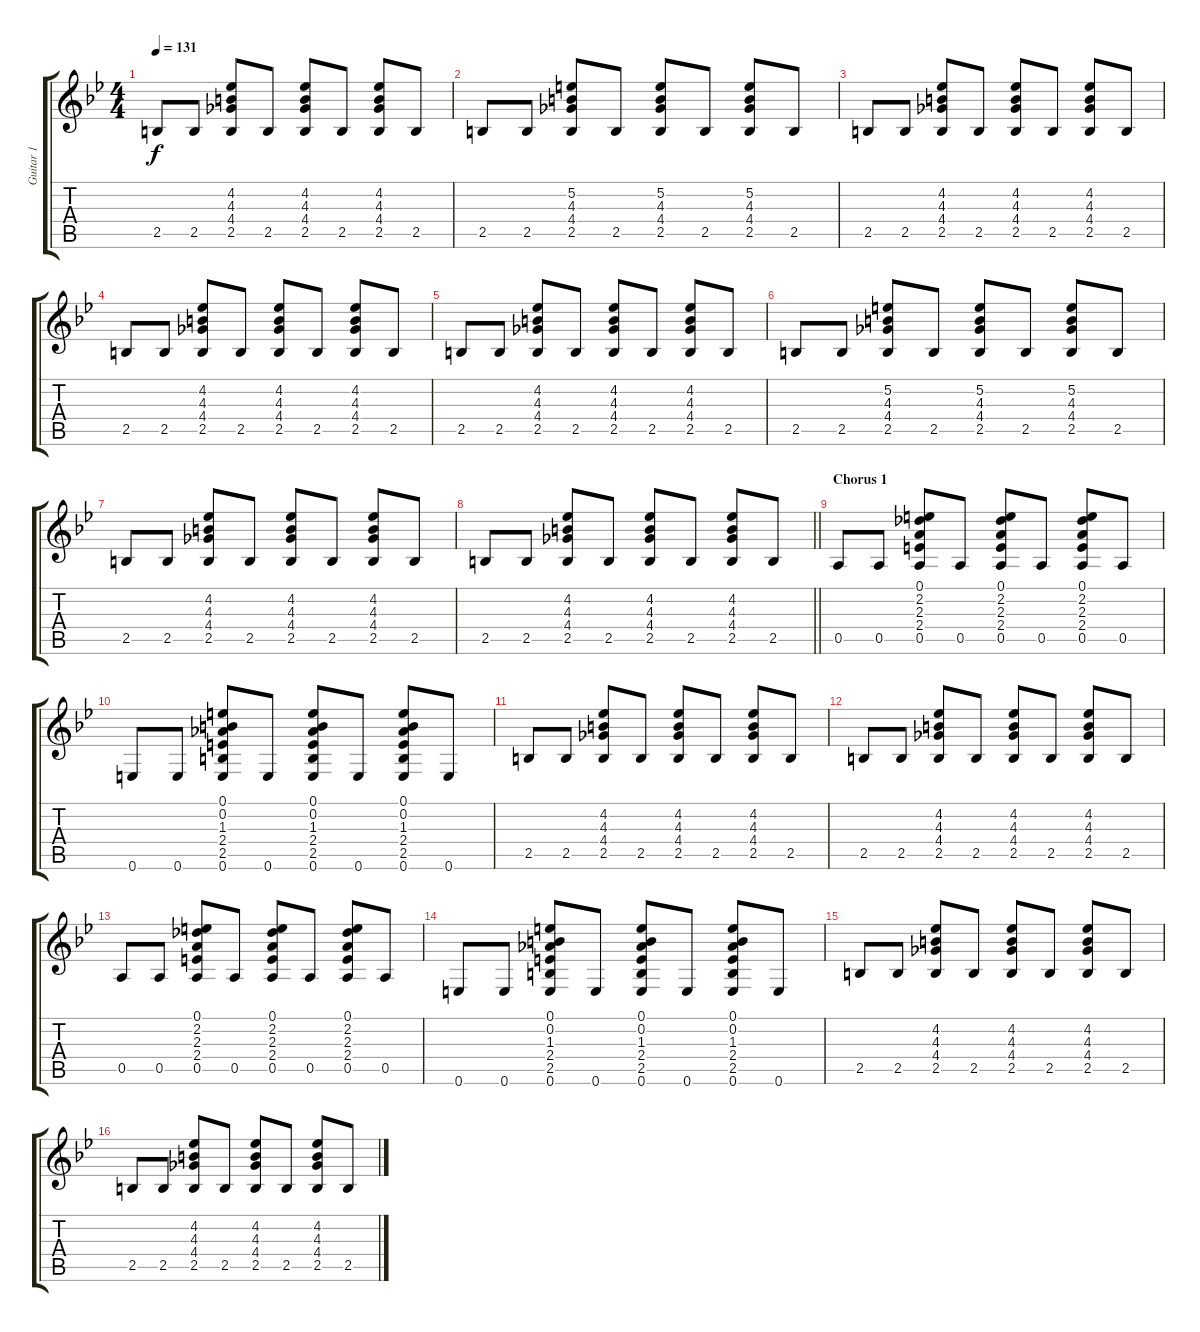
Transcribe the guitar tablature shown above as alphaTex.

\track ("Guitar 1" "Guitar 1") {instrument overdrivenguitar}
\staff {score tabs}
\tuning (E4 B3 G3 D3 A2 E2) {hide}
\ts (4 4)
\tempo 131
\clef g2
\ks bb
2.5.8{dy f} 2.5.8 (4.2 4.3 4.4 2.5).8 2.5.8 (4.2 4.3 4.4 2.5).8 2.5.8 (4.2 4.3 4.4 2.5).8 2.5.8 |
2.5.8 2.5.8 (5.2 4.3 4.4 2.5).8 2.5.8 (5.2 4.3 4.4 2.5).8 2.5.8 (5.2 4.3 4.4 2.5).8 2.5.8 |
2.5.8 2.5.8 (4.2 4.3 4.4 2.5).8 2.5.8 (4.2 4.3 4.4 2.5).8 2.5.8 (4.2 4.3 4.4 2.5).8 2.5.8 |
2.5.8 2.5.8 (4.2 4.3 4.4 2.5).8 2.5.8 (4.2 4.3 4.4 2.5).8 2.5.8 (4.2 4.3 4.4 2.5).8 2.5.8 |
2.5.8 2.5.8 (4.2 4.3 4.4 2.5).8 2.5.8 (4.2 4.3 4.4 2.5).8 2.5.8 (4.2 4.3 4.4 2.5).8 2.5.8 |
2.5.8 2.5.8 (5.2 4.3 4.4 2.5).8 2.5.8 (5.2 4.3 4.4 2.5).8 2.5.8 (5.2 4.3 4.4 2.5).8 2.5.8 |
2.5.8 2.5.8 (4.2 4.3 4.4 2.5).8 2.5.8 (4.2 4.3 4.4 2.5).8 2.5.8 (4.2 4.3 4.4 2.5).8 2.5.8 |
\barLineRight lightlight
2.5.8 2.5.8 (4.2 4.3 4.4 2.5).8 2.5.8 (4.2 4.3 4.4 2.5).8 2.5.8 (4.2 4.3 4.4 2.5).8 2.5.8 |
\section ("" "Chorus 1")
0.5.8 0.5.8 (0.1 2.2 2.3 2.4 0.5).8 0.5.8 (0.1 2.2 2.3 2.4 0.5).8 0.5.8 (0.1 2.2 2.3 2.4 0.5).8 0.5.8 |
0.6.8 0.6.8 (0.1 0.2 1.3 2.4 2.5 0.6).8 0.6.8 (0.1 0.2 1.3 2.4 2.5 0.6).8 0.6.8 (0.1 0.2 1.3 2.4 2.5 0.6).8 0.6.8 |
2.5.8 2.5.8 (4.2 4.3 4.4 2.5).8 2.5.8 (4.2 4.3 4.4 2.5).8 2.5.8 (4.2 4.3 4.4 2.5).8 2.5.8 |
2.5.8 2.5.8 (4.2 4.3 4.4 2.5).8 2.5.8 (4.2 4.3 4.4 2.5).8 2.5.8 (4.2 4.3 4.4 2.5).8 2.5.8 |
0.5.8 0.5.8 (0.1 2.2 2.3 2.4 0.5).8 0.5.8 (0.1 2.2 2.3 2.4 0.5).8 0.5.8 (0.1 2.2 2.3 2.4 0.5).8 0.5.8 |
0.6.8 0.6.8 (0.1 0.2 1.3 2.4 2.5 0.6).8 0.6.8 (0.1 0.2 1.3 2.4 2.5 0.6).8 0.6.8 (0.1 0.2 1.3 2.4 2.5 0.6).8 0.6.8 |
2.5.8 2.5.8 (4.2 4.3 4.4 2.5).8 2.5.8 (4.2 4.3 4.4 2.5).8 2.5.8 (4.2 4.3 4.4 2.5).8 2.5.8 |
2.5.8 2.5.8 (4.2 4.3 4.4 2.5).8 2.5.8 (4.2 4.3 4.4 2.5).8 2.5.8 (4.2 4.3 4.4 2.5).8 2.5.8
